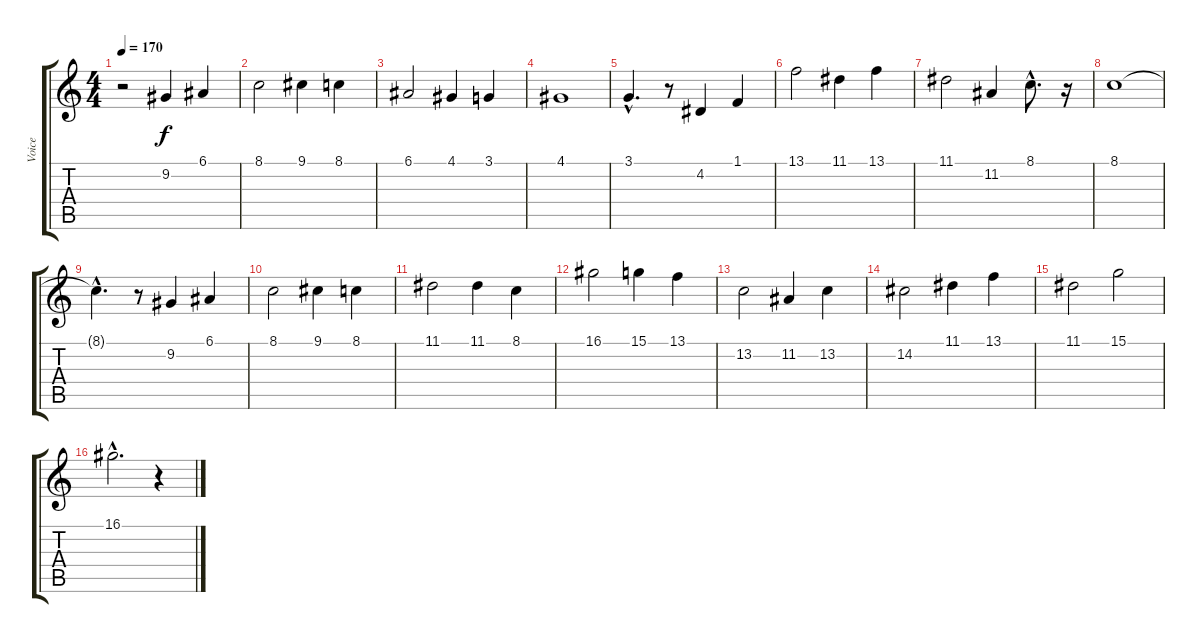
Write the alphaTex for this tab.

\track ("Voice" "Voice") {instrument lead6voice}
\staff {score tabs}
\tuning (E4 B3 G3 D3 A2 E2) {hide}
\ts (4 4)
\tempo 170
\clef g2
\ks c
r.2{dy f} 9.2.4 6.1.4 |
8.1.2 9.1.4 8.1.4 |
6.1.2 4.1.4 3.1.4 |
4.1.1 |
3.1{hac}.4{d} r.8 4.2.4 1.1.4 |
13.1.2 11.1.4 13.1.4 |
11.1.2 11.2.4 8.1{hac}.8{d} r.16 |
8.1.1 |
8.1{hac t}.4{d} r.8 9.2.4 6.1.4 |
8.1.2 9.1.4 8.1.4 |
11.1.2 11.1.4 8.1.4 |
16.1.2 15.1.4 13.1.4 |
13.2.2 11.2.4 13.2.4 |
14.2.2 11.1.4 13.1.4 |
11.1.2 15.1.2 |
16.1{hac}.2{d} r.4
